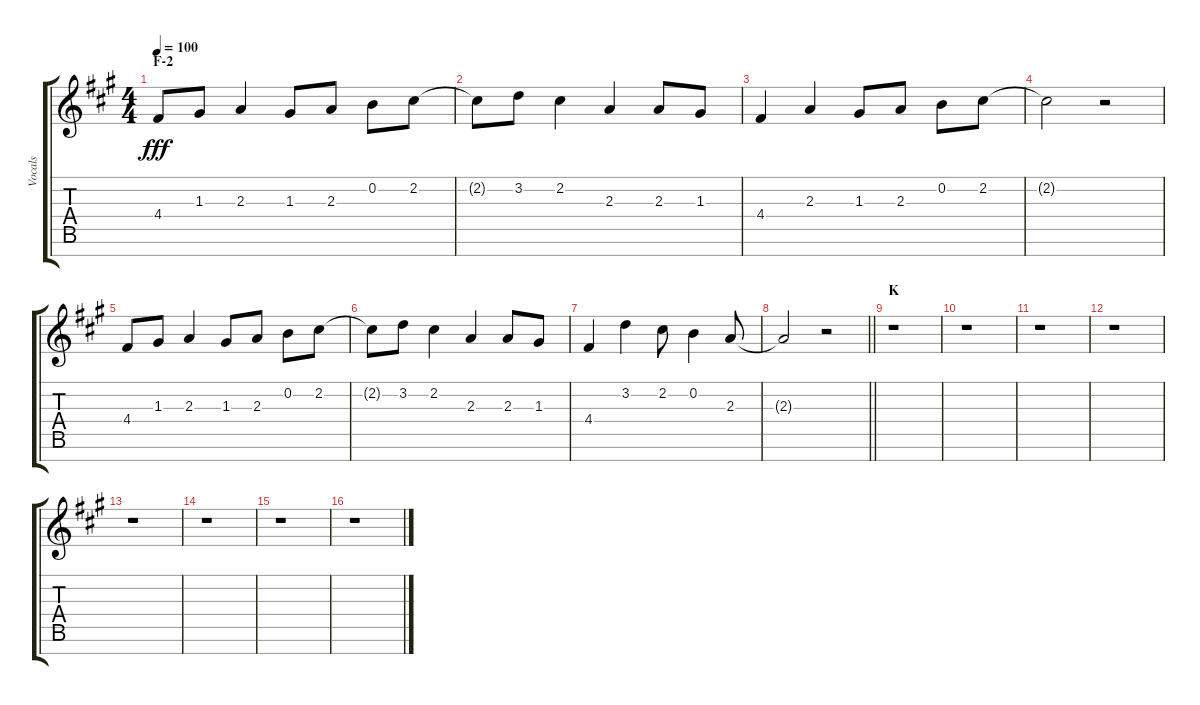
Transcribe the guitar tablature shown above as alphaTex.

\track ("Vocals" "Vocals") {instrument voiceoohs}
\staff {score tabs}
\tuning (E5 B4 G4 D4 A3 E3 B2) {hide}
\ts (4 4)
\section ("" "F-2")
\tempo 100
\clef g2
\ks a
4.4.8{dy fff} 1.3.8 2.3.4 1.3.8 2.3.8 0.2.8 2.2.8 |
2.2{t}.8 3.2.8 2.2.4 2.3.4 2.3.8 1.3.8 |
4.4.4 2.3.4 1.3.8 2.3.8 0.2.8 2.2.8 |
2.2{t}.2 r.2 |
4.4.8 1.3.8 2.3.4 1.3.8 2.3.8 0.2.8 2.2.8 |
2.2{t}.8 3.2.8 2.2.4 2.3.4 2.3.8 1.3.8 |
4.4.4 3.2.4 2.2.8 0.2.4 2.3.8 |
\barLineRight lightlight
2.3{t}.2 r.2 |
\section ("" "K")
r.1 |
r.1 |
r.1 |
r.1 |
r.1 |
r.1 |
r.1 |
r.1
